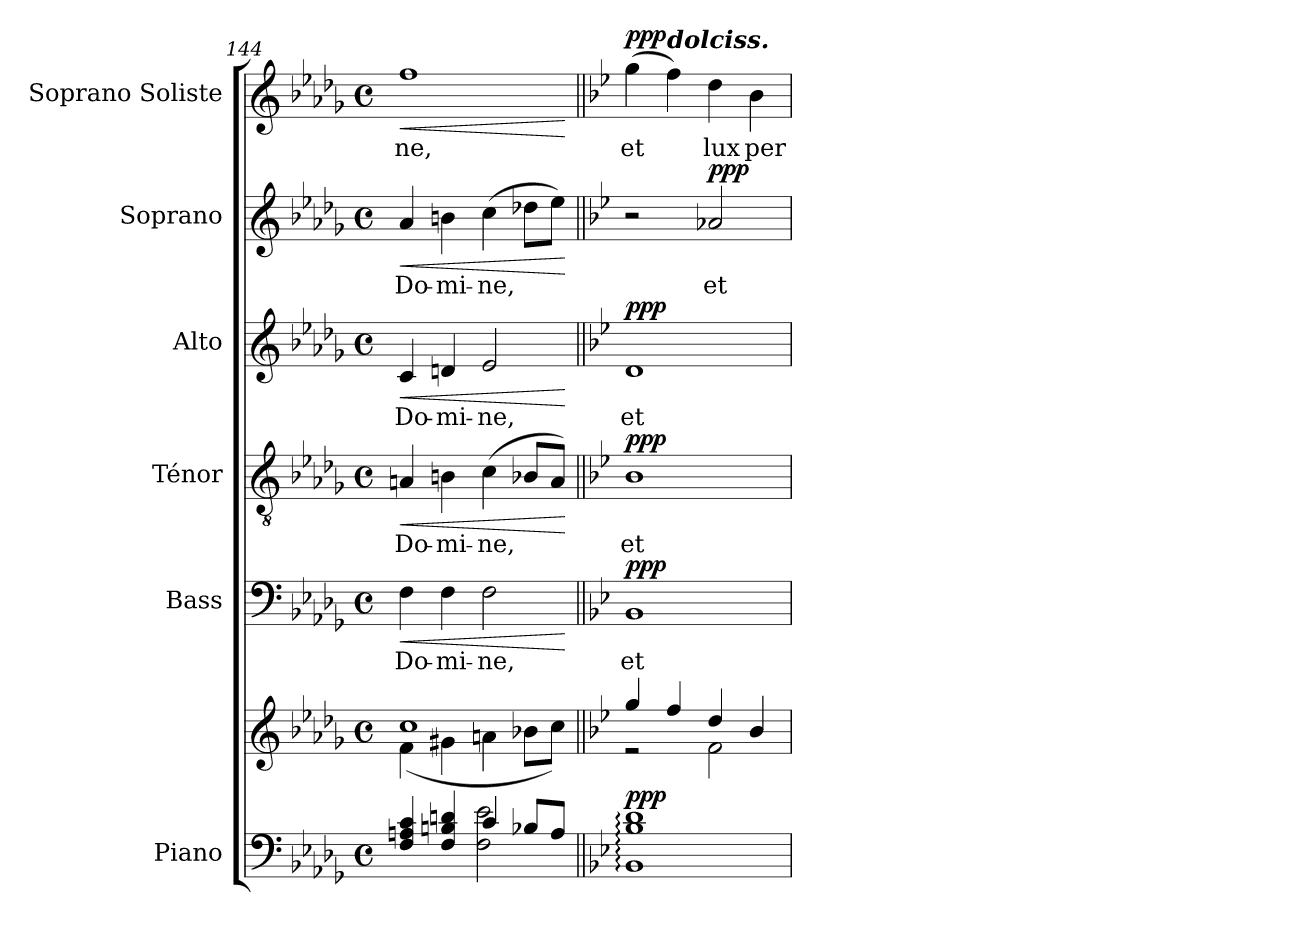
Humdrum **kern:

**kern	**kern	**dynam	**kern	**text	**dynam	**kern	**text	**dynam	**kern	**text	**dynam	**kern	**text	**dynam	**kern	**text	**dynam
*part6	*part6	*part6	*part5	*part5	*part5	*part4	*part4	*part4	*part3	*part3	*part3	*part2	*part2	*part2	*part1	*part1	*part1
*staff7	*staff6	*staff6/7	*staff5	*staff5	*staff5	*staff4	*staff4	*staff4	*staff3	*staff3	*staff3	*staff2	*staff2	*staff2	*staff1	*staff1	*staff1
*I"Piano	*	*	*I"Bass	*	*	*I"Ténor	*	*	*I"Alto	*	*	*I"Soprano	*	*	*I"Soprano Soliste	*	*
*I'Pno.	*	*	*I'B.	*	*	*I'T.	*	*	*I'A.	*	*	*I'S.	*	*	*	*	*
*clefF4	*clefG2	*	*clefF4	*	*	*clefGv2	*	*	*clefG2	*	*	*clefG2	*	*	*clefG2	*	*
*	*	*	*	*	*	*	*	*	*	*	*	*ITrd2c3	*	*	*	*	*
*k[b-e-a-d-g-]	*k[b-e-a-d-g-]	*	*k[b-e-a-d-g-]	*	*	*k[b-e-a-d-g-]	*	*	*k[b-e-a-d-g-]	*	*	*k[b-e-]	*	*	*k[b-e-a-d-g-]	*	*
*M4/4	*M4/4	*	*M4/4	*	*	*M4/4	*	*	*M4/4	*	*	*M4/4	*	*	*M4/4	*	*
*met(c)	*met(c)	*	*met(c)	*	*	*met(c)	*	*	*met(c)	*	*	*met(c)	*	*	*met(c)	*	*
=144	=144	=144	=144	=144	=144	=144	=144	=144	=144	=144	=144	=144	=144	=144	=144	=144	=144
*^	*^	*	*	*	*	*	*	*	*	*	*	*	*	*	*	*	*
!	!	!	!	!	!	!	!LO:HP:b	!	!	!LO:HP:b	!	!	!LO:HP:b	!	!	!LO:HP:b	!	!	!LO:HP:b
4F/ 4An/ 4c/	2ryy	1cc	(4f\	.	4F\	Do-	<	4An/	Do-	<	4c/	Do-	<	4fi/	Do-	<	1ff	-ne,	<
4F/ 4Bn/ 4dn/	.	.	4g#X\	.	4F\	-mi-	.	4Bn\	-mi-	.	4dn/	-mi-	.	4g#Xi\	-mi-	.	.	.	.
4c/	2F\ 2e-\	.	4an\	.	2F\	-ne,	.	(4c\	-ne,	.	2e-/	-ne,	.	(4ai\	-ne,	.	.	.	.
8B-X/L	.	.	8b-X\L	.	.	.	.	8B-X/L	.	.	.	.	.	8b-Xi\L	.	.	.	.	.
8A/J	.	.	8cc\J)	.	.	.	.	8A/J)	.	.	.	.	.	8cci\J)	.	.	.	.	.
*v	*v	*	*	*	*	*	*	*	*	*	*	*	*	*	*	*	*	*	*
*	*v	*v	*	*	*	*	*	*	*	*	*	*	*	*	*	*	*	*
.	.	.	.	.	[	.	.	[	.	.	[	.	.	[	.	.	[
=145||	=145||	=145||	=145||	=145||	=145||	=145||	=145||	=145||	=145||	=145||	=145||	=145||	=145||	=145||	=145||	=145||	=145||
*k[b-e-]	*k[b-e-]	*	*k[b-e-]	*	*	*k[b-e-]	*	*	*k[b-e-]	*	*	*k[f#]	*	*	*k[b-e-]	*	*
*	*^	*	*	*	*	*	*	*	*	*	*	*	*	*	*	*	*
!	!	!	!LO:DY:a=2	!	!	!LO:DY:a	!	!	!LO:DY:a	!	!	!LO:DY:a	!	!	!	!	!	!LO:DY:a
1BB-: 1B-: 1d:	4gg/	2r	ppp	1BB-	et	ppp	1B-	et	ppp	1d	et	ppp	2r	.	.	(4gg\	et	ppp
!	!	!	!	!	!	!	!	!	!	!	!	!	!	!	!	!LO:TX:a:Bi:t=dolciss.	!	!
.	4ff/	.	.	.	.	.	.	.	.	.	.	.	.	.	.	4ff\)	.	.
!	!	!	!	!	!	!	!	!	!	!	!	!	!	!	!LO:DY:a	!	!	!
.	4dd/	2f\	.	.	.	.	.	.	.	.	.	.	2fni/	et	ppp	4dd\	lux	.
.	4b-/	.	.	.	.	.	.	.	.	.	.	.	.	.	.	4b-\	per-	.
*	*v	*v	*	*	*	*	*	*	*	*	*	*	*	*	*	*	*	*
=	=	=	=	=	=	=	=	=	=	=	=	=	=	=	=	=	=
*-	*-	*-	*-	*-	*-	*-	*-	*-	*-	*-	*-	*-	*-	*-	*-	*-	*-
